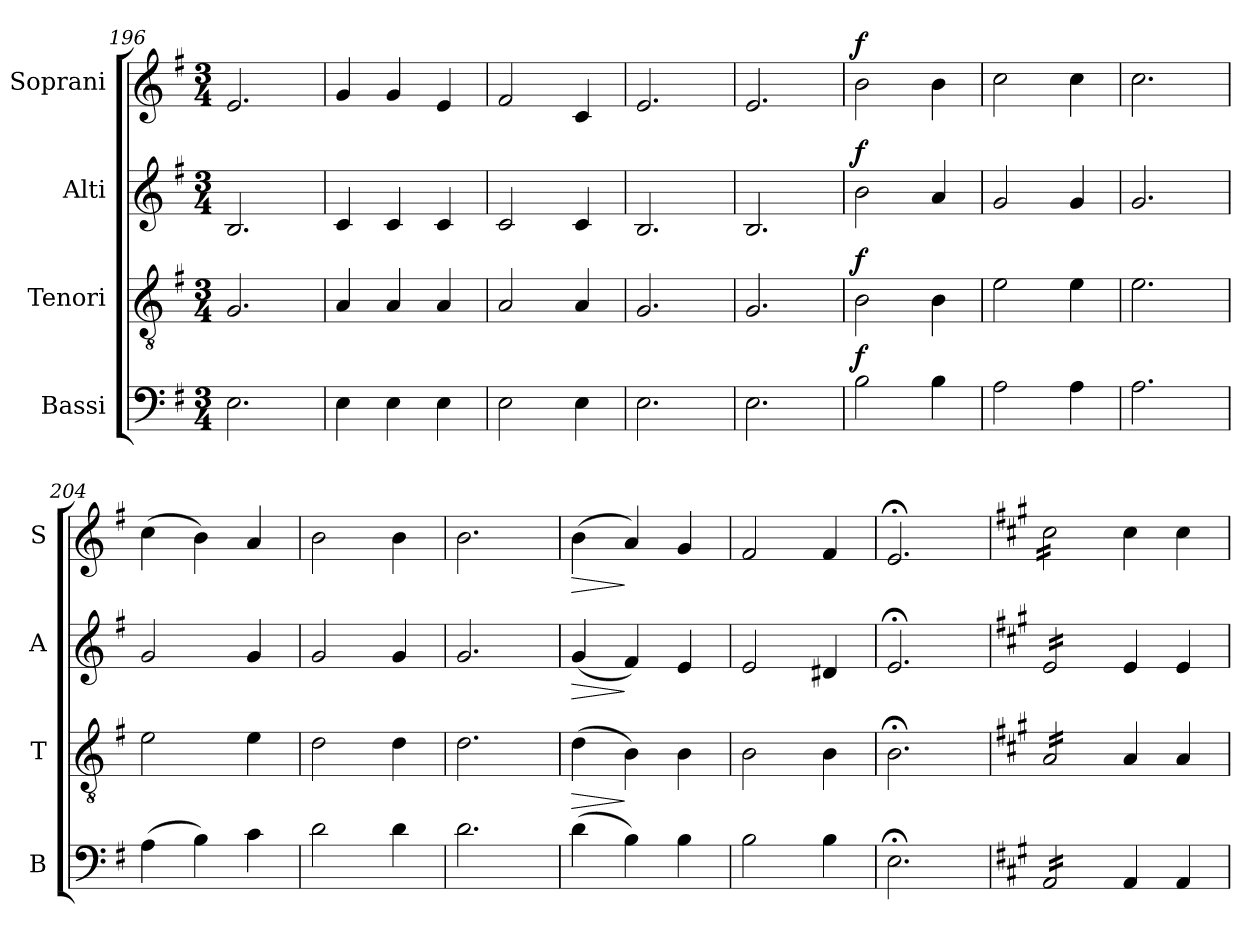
**kern	**dynam	**kern	**dynam	**kern	**dynam	**kern	**dynam
*part4	*part4	*part3	*part3	*part2	*part2	*part1	*part1
*staff4	*staff4	*staff3	*staff3	*staff2	*staff2	*staff1	*staff1
*I"Bassi	*	*I"Tenori	*	*I"Alti	*	*I"Soprani	*
*I'B	*	*I'T	*	*I'A	*	*I'S	*
*clefF4	*	*clefGv2	*	*clefG2	*	*clefG2	*
*k[f#]	*	*k[f#]	*	*k[f#]	*	*k[f#]	*
*G:	*	*G:	*	*G:	*	*G:	*
*M3/4	*	*M3/4	*	*M3/4	*	*M3/4	*
=196	=196	=196	=196	=196	=196	=196	=196
2.E\	.	2.G/	.	2.B/	.	2.e/	.
=197	=197	=197	=197	=197	=197	=197	=197
4E\	.	4A/	.	4c/	.	4g/	.
4E\	.	4A/	.	4c/	.	4g/	.
4E\	.	4A/	.	4c/	.	4e/	.
!!LO:PB:g=z
=198	=198	=198	=198	=198	=198	=198	=198
2E\	.	2A/	.	2c/	.	2f#/	.
4E\	.	4A/	.	4c/	.	4c/	.
=199	=199	=199	=199	=199	=199	=199	=199
2.E\	.	2.G/	.	2.B/	.	2.e/	.
=200	=200	=200	=200	=200	=200	=200	=200
2.E\	.	2.G/	.	2.B/	.	2.e/	.
=201	=201	=201	=201	=201	=201	=201	=201
!	!LO:DY:a	!	!LO:DY:a	!	!LO:DY:a	!	!LO:DY:a
2B\	f	2B\	f	2b\	f	2b\	f
4B\	.	4B\	.	4a/	.	4b\	.
=202	=202	=202	=202	=202	=202	=202	=202
2A\	.	2e\	.	2g/	.	2cc\	.
4A\	.	4e\	.	4g/	.	4cc\	.
=203	=203	=203	=203	=203	=203	=203	=203
2.A\	.	2.e\	.	2.g/	.	2.cc\	.
!!LO:LB:g=z
=204	=204	=204	=204	=204	=204	=204	=204
(>4A\	.	2e\	.	2g/	.	(>4cc\	.
4B\)	.	.	.	.	.	4b\)	.
4c\	.	4e\	.	4g/	.	4a/	.
=205	=205	=205	=205	=205	=205	=205	=205
2d\	.	2d\	.	2g/	.	2b\	.
4d\	.	4d\	.	4g/	.	4b\	.
=206	=206	=206	=206	=206	=206	=206	=206
2.d\	.	2.d\	.	2.g/	.	2.b\	.
=207	=207	=207	=207	=207	=207	=207	=207
!	!	!	!LO:HP:b	!	!LO:HP:b	!	!LO:HP:b
(>4d\	.	(>4d\	>	(<4g/	>	(>4b\	>
4B\)	.	4B\)	]	4f#/)	]	4a/)	]
4B\	.	4B\	.	4e/	.	4g/	.
=208	=208	=208	=208	=208	=208	=208	=208
2B\	.	2B\	.	2e/	.	2f#/	.
4B\	.	4B\	.	4d#X/	.	4f#/	.
=209	=209	=209	=209	=209	=209	=209	=209
2.E;<\	.	2.B;<\	.	2.e;/	.	2.e;/	.
!!LO:PB:g=z
=210!	=210!	=210!	=210!	=210!	=210!	=210!	=210!
*k[f#c#g#]	*	*k[f#c#g#]	*	*k[f#c#g#]	*	*k[f#c#g#]	*
*A:	*	*A:	*	*A:	*	*A:	*
!	!	!	!	!LO:TX:a:t=.	!	!	!
!	!	!LO:TX:a:t=.	!	!	!	!	!
!LO:TX:a:t=.	!	!	!	!	!	!	!
*tremolo	*	*	*	*	*	*	*
*	*	*tremolo	*	*	*	*	*
*	*	*	*	*tremolo	*	*	*
*	*	*	*	*	*	*tremolo	*
16AA/LL	.	16A/LL	.	16e/LL	.	16cc#\LL	.
16AA/	.	16A/	.	16e/	.	16cc#\	.
16AA/	.	16A/	.	16e/	.	16cc#\	.
16AA/	.	16A/	.	16e/	.	16cc#\	.
16AA/	.	16A/	.	16e/	.	16cc#\	.
16AA/	.	16A/	.	16e/	.	16cc#\	.
16AA/	.	16A/	.	16e/	.	16cc#\	.
16AA/JJ	.	16A/JJ	.	16e/JJ	.	16cc#\JJ	.
*	*	*	*	*	*	*Xtremolo	*
*	*	*	*	*Xtremolo	*	*	*
*	*	*Xtremolo	*	*	*	*	*
*Xtremolo	*	*	*	*	*	*	*
4AA/	.	4A/	.	4e/	.	4cc#\	.
4AA/	.	4A/	.	4e/	.	4cc#\	.
=	=	=	=	=	=	=	=
*-	*-	*-	*-	*-	*-	*-	*-
